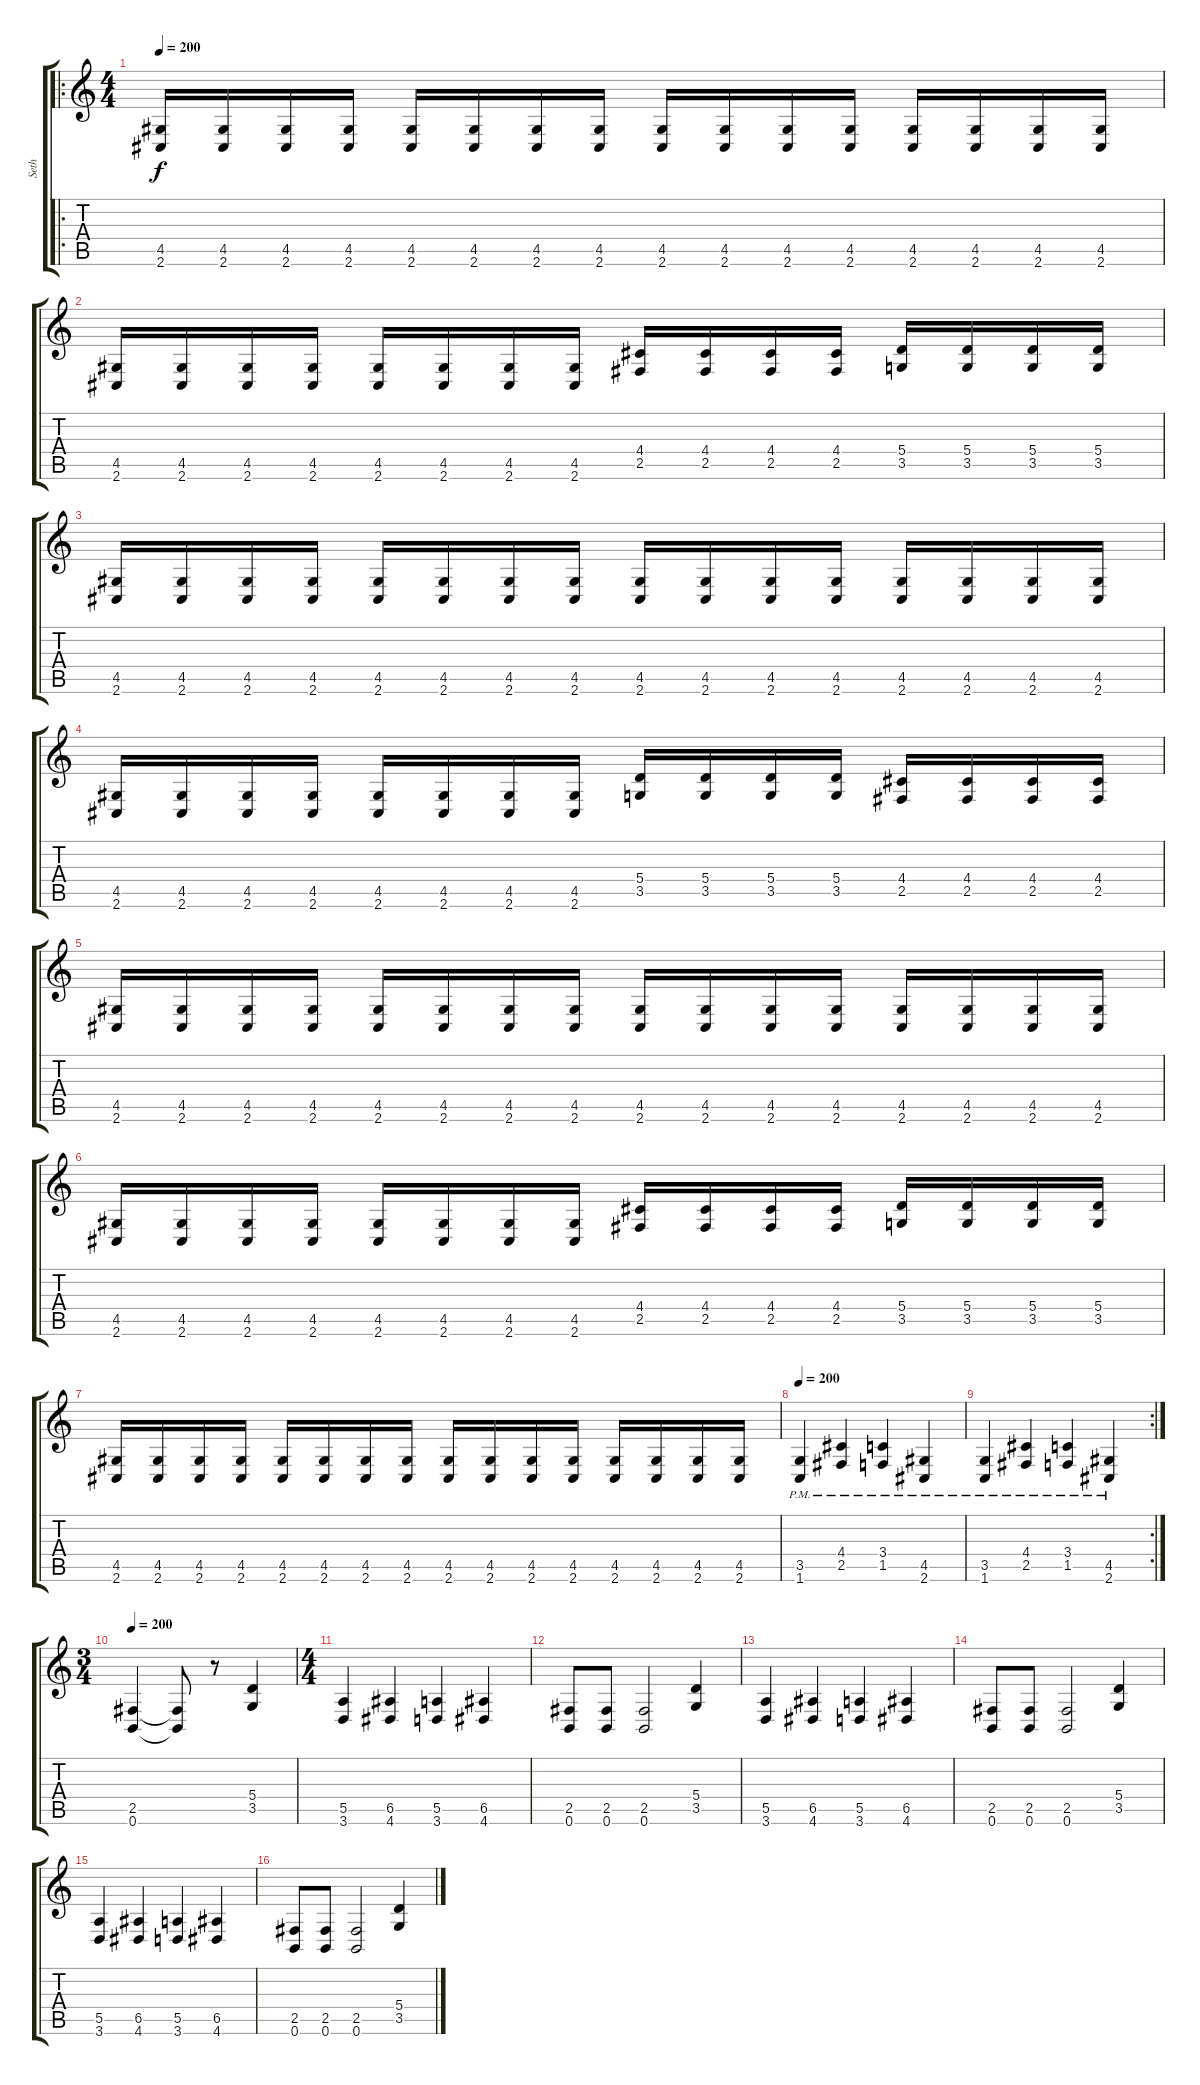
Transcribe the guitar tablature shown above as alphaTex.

\track ("Seth" "Seth") {instrument distortionguitar}
\staff {score tabs}
\tuning (B3 Gb3 D3 A2 E2 B1) {hide}
\ro
\ts (4 4)
\tempo 200
\clef g2
\ks c
(4.5 2.6).16{dy f} (4.5 2.6).16 (4.5 2.6).16 (4.5 2.6).16 (4.5 2.6).16 (4.5 2.6).16 (4.5 2.6).16 (4.5 2.6).16 (4.5 2.6).16 (4.5 2.6).16 (4.5 2.6).16 (4.5 2.6).16 (4.5 2.6).16 (4.5 2.6).16 (4.5 2.6).16 (4.5 2.6).16 |
(4.5 2.6).16 (4.5 2.6).16 (4.5 2.6).16 (4.5 2.6).16 (4.5 2.6).16 (4.5 2.6).16 (4.5 2.6).16 (4.5 2.6).16 (4.4 2.5).16 (4.4 2.5).16 (4.4 2.5).16 (4.4 2.5).16 (5.4 3.5).16 (5.4 3.5).16 (5.4 3.5).16 (5.4 3.5).16 |
(4.5 2.6).16 (4.5 2.6).16 (4.5 2.6).16 (4.5 2.6).16 (4.5 2.6).16 (4.5 2.6).16 (4.5 2.6).16 (4.5 2.6).16 (4.5 2.6).16 (4.5 2.6).16 (4.5 2.6).16 (4.5 2.6).16 (4.5 2.6).16 (4.5 2.6).16 (4.5 2.6).16 (4.5 2.6).16 |
(4.5 2.6).16 (4.5 2.6).16 (4.5 2.6).16 (4.5 2.6).16 (4.5 2.6).16 (4.5 2.6).16 (4.5 2.6).16 (4.5 2.6).16 (5.4 3.5).16 (5.4 3.5).16 (5.4 3.5).16 (5.4 3.5).16 (4.4 2.5).16 (4.4 2.5).16 (4.4 2.5).16 (4.4 2.5).16 |
(4.5 2.6).16 (4.5 2.6).16 (4.5 2.6).16 (4.5 2.6).16 (4.5 2.6).16 (4.5 2.6).16 (4.5 2.6).16 (4.5 2.6).16 (4.5 2.6).16 (4.5 2.6).16 (4.5 2.6).16 (4.5 2.6).16 (4.5 2.6).16 (4.5 2.6).16 (4.5 2.6).16 (4.5 2.6).16 |
(4.5 2.6).16 (4.5 2.6).16 (4.5 2.6).16 (4.5 2.6).16 (4.5 2.6).16 (4.5 2.6).16 (4.5 2.6).16 (4.5 2.6).16 (4.4 2.5).16 (4.4 2.5).16 (4.4 2.5).16 (4.4 2.5).16 (5.4 3.5).16 (5.4 3.5).16 (5.4 3.5).16 (5.4 3.5).16 |
(4.5 2.6).16 (4.5 2.6).16 (4.5 2.6).16 (4.5 2.6).16 (4.5 2.6).16 (4.5 2.6).16 (4.5 2.6).16 (4.5 2.6).16 (4.5 2.6).16 (4.5 2.6).16 (4.5 2.6).16 (4.5 2.6).16 (4.5 2.6).16 (4.5 2.6).16 (4.5 2.6).16 (4.5 2.6).16 |
\tempo 200
(3.5{pm} 1.6{pm}).4 (4.4{pm} 2.5{pm}).4 (3.4{pm} 1.5{pm}).4 (4.5{pm} 2.6{pm}).4 |
\rc 2
(3.5{pm} 1.6{pm}).4 (4.4{pm} 2.5{pm}).4 (3.4{pm} 1.5{pm}).4 (4.5{pm} 2.6{pm}).4 |
\ts (3 4)
\tempo 200
(2.5 0.6).4 (2.5{t} 0.6{t}).8 r.8 (5.4 3.5).4 |
\ts (4 4)
(5.5 3.6).4 (6.5 4.6).4 (5.5 3.6).4 (6.5 4.6).4 |
(2.5 0.6).8 (2.5 0.6).8 (2.5 0.6).2 (5.4 3.5).4 |
(5.5 3.6).4 (6.5 4.6).4 (5.5 3.6).4 (6.5 4.6).4 |
(2.5 0.6).8 (2.5 0.6).8 (2.5 0.6).2 (5.4 3.5).4 |
(5.5 3.6).4 (6.5 4.6).4 (5.5 3.6).4 (6.5 4.6).4 |
(2.5 0.6).8 (2.5 0.6).8 (2.5 0.6).2 (5.4 3.5).4
